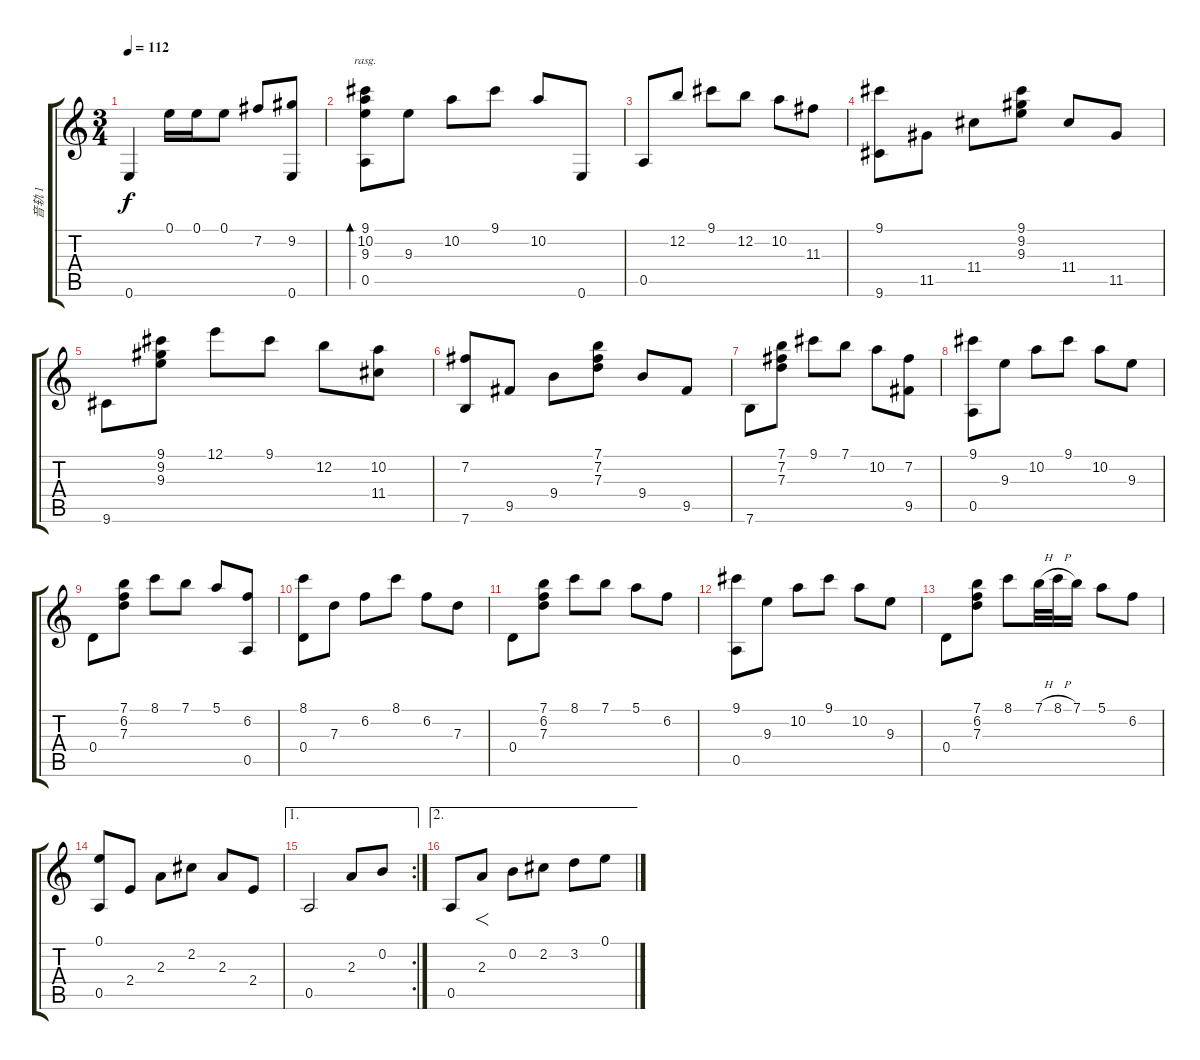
\track ("音轨 1" "音轨 1") {instrument acousticguitarsteel}
\staff {score tabs}
\tuning (E4 B3 G3 D3 A2 E2) {hide}
\ts (3 4)
\tempo 112
\clef g2
\ks c
0.6.4{dy f} 0.1.16 0.1.16 0.1.8 7.2.8 (9.2 0.6).8 |
(9.1 10.2 9.3 0.5).8{bd 480 rasg ii} 9.3.8 10.2.8 9.1.8 10.2.8 0.6.8 |
0.5.8 12.2.8 9.1.8 12.2.8 10.2.8 11.3.8 |
(9.1 9.6).8 11.5.8 11.4.8 (9.1 9.2 9.3).8 11.4.8 11.5.8 |
9.6.8 (9.1 9.2 9.3).8 12.1.8 9.1.8 12.2.8 (10.2 11.4).8 |
(7.2 7.6).8 9.5.8 9.4.8 (7.1 7.2 7.3).8 9.4.8 9.5.8 |
7.6.8 (7.1 7.2 7.3).8 9.1.8 7.1.8 10.2.8 (7.2 9.5).8 |
(9.1 0.5).8 9.3.8 10.2.8 9.1.8 10.2.8 9.3.8 |
0.4.8 (7.1 6.2 7.3).8 8.1.8 7.1.8 5.1.8 (6.2 0.5).8 |
(8.1 0.4).8 7.3.8 6.2.8 8.1.8 6.2.8 7.3.8 |
0.4.8 (7.1 6.2 7.3).8 8.1.8 7.1.8 5.1.8 6.2.8 |
(9.1 0.5).8 9.3.8 10.2.8 9.1.8 10.2.8 9.3.8 |
0.4.8 (7.1 6.2 7.3).8 8.1.8 7.1{h}.32 8.1{h}.32 7.1.16 5.1.8 6.2.8 |
(0.1 0.5).8 2.4.8 2.3.8 2.2.8 2.3.8 2.4.8 |
\ae 1
\rc 2
0.5.2 2.3.8 0.2.8 |
\ae 2
0.5.8 2.3.8{f} 0.2.8 2.2.8 3.2.8 0.1.8
